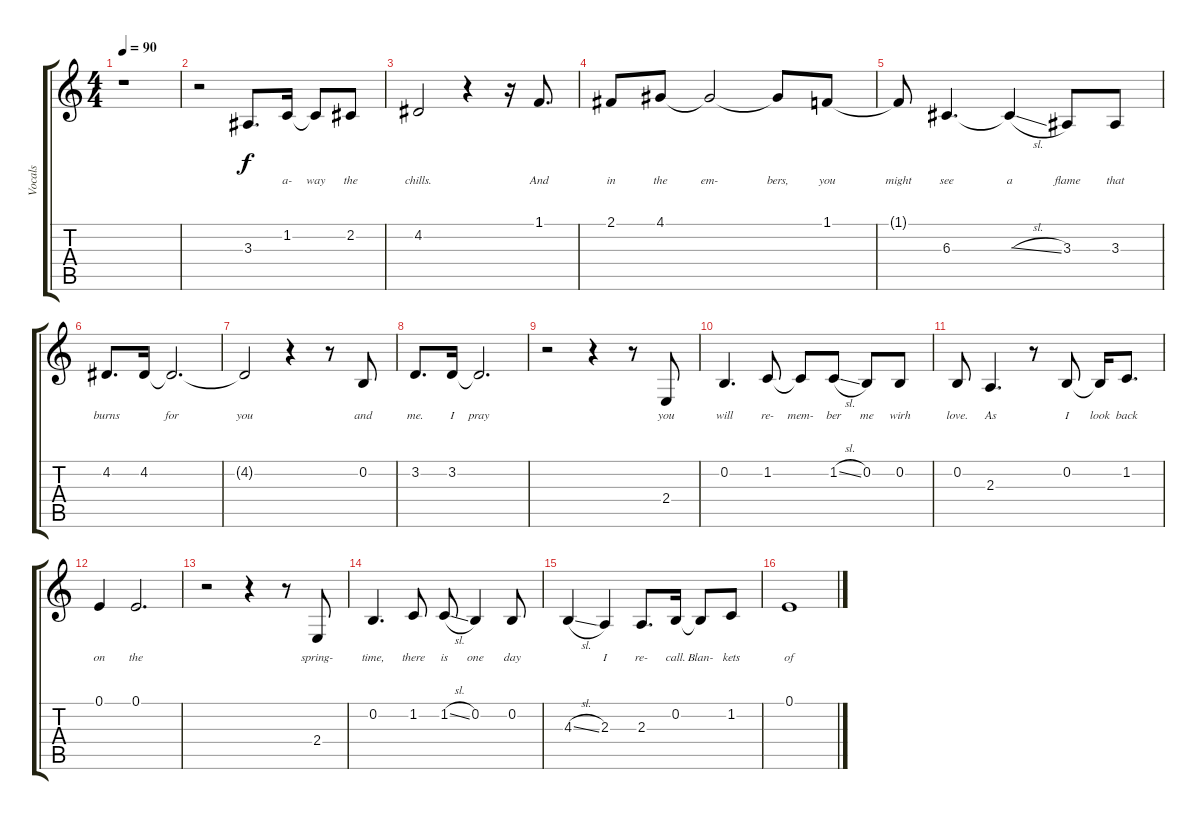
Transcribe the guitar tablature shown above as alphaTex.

\track ("Vocals" "Vocals") {instrument clarinet}
\staff {score tabs}
\tuning (E4 B3 G3 D3 A2 E2) {hide}
\ts (4 4)
\tempo 90
\clef g2
\ks c
r.1{dy f} |
r.2 3.3.8{d lyrics (0 "") lyrics (1 "") lyrics (2 "") lyrics (3 "") lyrics (4 "")} 1.2.16{lyrics (0 "a-") lyrics (1 "") lyrics (2 "") lyrics (3 "") lyrics (4 "")} 1.2{t}.8{lyrics (0 "way") lyrics (1 "") lyrics (2 "") lyrics (3 "") lyrics (4 "")} 2.2.8{lyrics (0 "the") lyrics (1 "") lyrics (2 "") lyrics (3 "") lyrics (4 "")} |
4.2.2{lyrics (0 "chills.") lyrics (1 "") lyrics (2 "") lyrics (3 "") lyrics (4 "")} r.4 r.16 1.1.8{d lyrics (0 "And") lyrics (1 "") lyrics (2 "") lyrics (3 "") lyrics (4 "")} |
2.1.8{lyrics (0 "in") lyrics (1 "") lyrics (2 "") lyrics (3 "") lyrics (4 "")} 4.1.8{lyrics (0 "the") lyrics (1 "") lyrics (2 "") lyrics (3 "") lyrics (4 "")} 4.1{t}.2{lyrics (0 "em-") lyrics (1 "") lyrics (2 "") lyrics (3 "") lyrics (4 "")} 4.1{t}.8{lyrics (0 "bers,") lyrics (1 "") lyrics (2 "") lyrics (3 "") lyrics (4 "")} 1.1.8{lyrics (0 "you") lyrics (1 "") lyrics (2 "") lyrics (3 "") lyrics (4 "")} |
1.1{t}.8{lyrics (0 "might") lyrics (1 "") lyrics (2 "") lyrics (3 "") lyrics (4 "")} 6.3.4{d lyrics (0 "see") lyrics (1 "") lyrics (2 "") lyrics (3 "") lyrics (4 "")} 6.3{sl t}.4{lyrics (0 "a") lyrics (1 "") lyrics (2 "") lyrics (3 "") lyrics (4 "")} 3.3.8{lyrics (0 "flame") lyrics (1 "") lyrics (2 "") lyrics (3 "") lyrics (4 "")} 3.3.8{lyrics (0 "that") lyrics (1 "") lyrics (2 "") lyrics (3 "") lyrics (4 "")} |
4.2.8{d lyrics (0 "burns") lyrics (1 "") lyrics (2 "") lyrics (3 "") lyrics (4 "")} 4.2.16{lyrics (0 "") lyrics (1 "") lyrics (2 "") lyrics (3 "") lyrics (4 "")} 4.2{t}.2{d lyrics (0 "for") lyrics (1 "") lyrics (2 "") lyrics (3 "") lyrics (4 "")} |
4.2{t}.2{lyrics (0 "you") lyrics (1 "") lyrics (2 "") lyrics (3 "") lyrics (4 "")} r.4 r.8 0.2.8{lyrics (0 "and") lyrics (1 "") lyrics (2 "") lyrics (3 "") lyrics (4 "")} |
3.2.8{d lyrics (0 "me.") lyrics (1 "") lyrics (2 "") lyrics (3 "") lyrics (4 "")} 3.2.16{lyrics (0 "I") lyrics (1 "") lyrics (2 "") lyrics (3 "") lyrics (4 "")} 3.2{t}.2{d lyrics (0 "pray") lyrics (1 "") lyrics (2 "") lyrics (3 "") lyrics (4 "")} |
r.2 r.4 r.8 2.4.8{lyrics (0 "you") lyrics (1 "") lyrics (2 "") lyrics (3 "") lyrics (4 "")} |
0.2.4{d lyrics (0 "will") lyrics (1 "") lyrics (2 "") lyrics (3 "") lyrics (4 "")} 1.2.8{lyrics (0 "re-") lyrics (1 "") lyrics (2 "") lyrics (3 "") lyrics (4 "")} 1.2{t}.8{lyrics (0 "mem-") lyrics (1 "") lyrics (2 "") lyrics (3 "") lyrics (4 "")} 1.2{sl}.8{lyrics (0 "ber") lyrics (1 "") lyrics (2 "") lyrics (3 "") lyrics (4 "")} 0.2.8{lyrics (0 "me") lyrics (1 "") lyrics (2 "") lyrics (3 "") lyrics (4 "")} 0.2.8{lyrics (0 "wirh") lyrics (1 "") lyrics (2 "") lyrics (3 "") lyrics (4 "")} |
0.2.8{lyrics (0 "love.") lyrics (1 "") lyrics (2 "") lyrics (3 "") lyrics (4 "")} 2.3.4{d lyrics (0 "As") lyrics (1 "") lyrics (2 "") lyrics (3 "") lyrics (4 "")} r.8 0.2.8{lyrics (0 "I") lyrics (1 "") lyrics (2 "") lyrics (3 "") lyrics (4 "")} 0.2{t}.16{lyrics (0 "look") lyrics (1 "") lyrics (2 "") lyrics (3 "") lyrics (4 "")} 1.2.8{d lyrics (0 "back") lyrics (1 "") lyrics (2 "") lyrics (3 "") lyrics (4 "")} |
0.1.4{lyrics (0 "on") lyrics (1 "") lyrics (2 "") lyrics (3 "") lyrics (4 "")} 0.1.2{d lyrics (0 "the") lyrics (1 "") lyrics (2 "") lyrics (3 "") lyrics (4 "")} |
r.2 r.4 r.8 2.4.8{lyrics (0 "spring-") lyrics (1 "") lyrics (2 "") lyrics (3 "") lyrics (4 "")} |
0.2.4{d lyrics (0 "time,") lyrics (1 "") lyrics (2 "") lyrics (3 "") lyrics (4 "")} 1.2.8{lyrics (0 "there") lyrics (1 "") lyrics (2 "") lyrics (3 "") lyrics (4 "")} 1.2{sl}.8{lyrics (0 "is") lyrics (1 "") lyrics (2 "") lyrics (3 "") lyrics (4 "")} 0.2.4{lyrics (0 "one") lyrics (1 "") lyrics (2 "") lyrics (3 "") lyrics (4 "")} 0.2.8{lyrics (0 "day") lyrics (1 "") lyrics (2 "") lyrics (3 "") lyrics (4 "")} |
4.3{sl}.4{lyrics (0 "") lyrics (1 "") lyrics (2 "") lyrics (3 "") lyrics (4 "")} 2.3.4{lyrics (0 "I") lyrics (1 "") lyrics (2 "") lyrics (3 "") lyrics (4 "")} 2.3.8{d lyrics (0 "re-") lyrics (1 "") lyrics (2 "") lyrics (3 "") lyrics (4 "")} 0.2.16{lyrics (0 "call.") lyrics (1 "") lyrics (2 "") lyrics (3 "") lyrics (4 "")} 0.2{t}.8{lyrics (0 "Blan-") lyrics (1 "") lyrics (2 "") lyrics (3 "") lyrics (4 "")} 1.2.8{lyrics (0 "kets") lyrics (1 "") lyrics (2 "") lyrics (3 "") lyrics (4 "")} |
0.1.1{lyrics (0 "of") lyrics (1 "") lyrics (2 "") lyrics (3 "") lyrics (4 "")}
